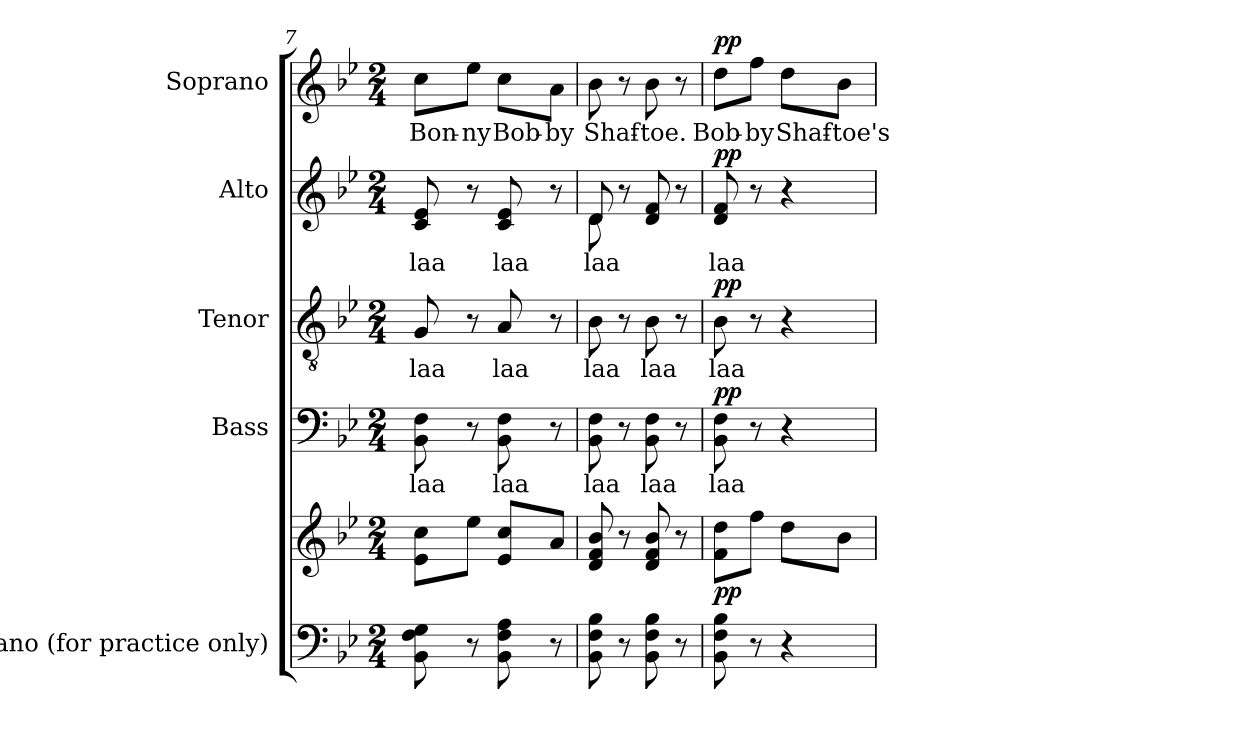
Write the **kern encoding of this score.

**kern	**kern	**dynam	**kern	**text	**dynam	**kern	**text	**dynam	**kern	**text	**dynam	**kern	**text	**dynam
*part5	*part5	*part5	*part4	*part4	*part4	*part3	*part3	*part3	*part2	*part2	*part2	*part1	*part1	*part1
*staff6	*staff5	*staff5/6	*staff4	*staff4	*staff4	*staff3	*staff3	*staff3	*staff2	*staff2	*staff2	*staff1	*staff1	*staff1
*I"Piano (for practice only)	*	*	*I"Bass	*	*	*I"Tenor	*	*	*I"Alto	*	*	*I"Soprano	*	*
*I'Pno.	*	*	*I'B.	*	*	*I'T.	*	*	*I'A.	*	*	*I'S.	*	*
*clefF4	*clefG2	*	*clefF4	*	*	*clefGv2	*	*	*clefG2	*	*	*clefG2	*	*
*	*	*	*	*	*	*ITrd7c12	*	*	*	*	*	*	*	*
*k[b-e-]	*k[b-e-]	*	*k[b-e-]	*	*	*k[b-e-]	*	*	*k[b-e-]	*	*	*k[b-e-]	*	*
*B-:	*B-:	*	*B-:	*	*	*B-:	*	*	*B-:	*	*	*B-:	*	*
*M2/4	*M2/4	*	*M2/4	*	*	*M2/4	*	*	*M2/4	*	*	*M2/4	*	*
=7	=7	=7	=7	=7	=7	=7	=7	=7	=7	=7	=7	=7	=7	=7
!	!	!	!	!LO:LY:b:color=#000000	!	!	!	!	!	!	!	!	!	!
!	!	!	!	!	!	!	!LO:LY:b:color=#000000	!	!	!	!	!	!	!
!	!	!	!	!	!	!	!	!	!	!LO:LY:b:color=#000000	!	!	!	!
!	!	!	!	!	!	!	!	!	!	!	!	!	!LO:LY:b:color=#000000	!
8BB-i\ 8Fi 8Gi	8e-i\ 8cciL	.	8BB-i\ 8Fi	laa	.	8GGi/	laa	.	8ci/ 8e-i	laa	.	8cci\L	Bon-	.
!	!	!	!	!	!	!	!	!	!	!	!	!	!LO:LY:b:color=#000000	!
8r	8ee-i\J	.	8r	.	.	8r	.	.	8r	.	.	8ee-i\J	-ny	.
!	!	!	!	!LO:LY:b:color=#000000	!	!	!	!	!	!	!	!	!	!
!	!	!	!	!	!	!	!LO:LY:b:color=#000000	!	!	!	!	!	!	!
!	!	!	!	!	!	!	!	!	!	!LO:LY:b:color=#000000	!	!	!	!
!	!	!	!	!	!	!	!	!	!	!	!	!	!LO:LY:b:color=#000000	!
8BB-i\ 8Fi 8Ai	8e-i/ 8cciL	.	8BB-i\ 8Fi	laa	.	8AAi/	laa	.	8ci/ 8e-i	laa	.	8cci\L	Bob-	.
!	!	!	!	!	!	!	!	!	!	!	!	!	!LO:LY:b:color=#000000	!
8r	8ai/J	.	8r	.	.	8r	.	.	8r	.	.	8ai\J	-by	.
=8	=8	=8	=8	=8	=8	=8	=8	=8	=8	=8	=8	=8	=8	=8
!	!	!	!	!LO:LY:b:color=#000000	!	!	!	!	!	!	!	!	!	!
!	!	!	!	!	!	!	!LO:LY:b:color=#000000	!	!	!	!	!	!	!
*	*	*	*	*	*	*	*	*	*^	*	*	*	*	*
!	!	!	!	!	!	!	!	!	!	!	!LO:LY:b:color=#000000	!	!	!	!
!	!	!	!	!	!	!	!	!	!	!	!	!	!	!LO:LY:b:color=#000000	!
8BB-i\ 8Fi 8B-i	8di/ 8fi 8b-i	.	8BB-i\ 8Fi	laa	.	8BB-i\	laa	.	8di/	8di\	laa	.	8b-i\	Shaf-	.
8r	8r	.	8r	.	.	8r	.	.	8r	4.ryy	.	.	8r	.	.
!	!	!	!	!LO:LY:b:color=#000000	!	!	!	!	!	!	!	!	!	!	!
!	!	!	!	!	!	!	!LO:LY:b:color=#000000	!	!	!	!	!	!	!	!
!	!	!	!	!	!	!	!	!	!	!	!	!	!	!LO:LY:b:color=#000000	!
8BB-i\ 8Fi 8B-i	8di/ 8fi 8b-i	.	8BB-i\ 8Fi	laa	.	8BB-i\	laa	.	8di/ 8fi	.	.	.	8b-i\	-toe.	.
8r	8r	.	8r	.	.	8r	.	.	8r	.	.	.	8r	.	.
*	*	*	*	*	*	*	*	*	*v	*v	*	*	*	*	*
=9	=9	=9	=9	=9	=9	=9	=9	=9	=9	=9	=9	=9	=9	=9
!	!	!	!	!LO:LY:b:color=#000000	!	!	!	!	!	!	!	!	!	!
!	!	!	!	!	!	!	!LO:LY:b:color=#000000	!	!	!	!	!	!	!
!	!	!	!	!	!	!	!	!	!	!LO:LY:b:color=#000000	!	!	!	!
!	!	!	!	!	!	!	!	!	!	!	!	!	!LO:LY:b:color=#000000	!
8BB-i\ 8Fi 8B-i	8fi\ 8ddiL	pp	8BB-i\ 8Fi	laa	pp	8BB-i\	laa	pp	8di/ 8fi	laa	pp	8ddi\L	Bob-	pp
!	!	!	!	!	!	!	!	!	!	!	!	!	!LO:LY:b:color=#000000	!
8r	8ffi\J	.	8r	.	.	8r	.	.	8r	.	.	8ffi\J	-by	.
!	!	!	!	!	!	!	!	!	!	!	!	!	!LO:LY:b:color=#000000	!
4r	8ddi\L	.	4r	.	.	4r	.	.	4r	.	.	8ddi\L	Shaf-	.
!	!	!	!	!	!	!	!	!	!	!	!	!	!LO:LY:b:color=#000000	!
.	8b-i\J	.	.	.	.	.	.	.	.	.	.	8b-i\J	-toe's	.
=	=	=	=	=	=	=	=	=	=	=	=	=	=	=
*-	*-	*-	*-	*-	*-	*-	*-	*-	*-	*-	*-	*-	*-	*-
